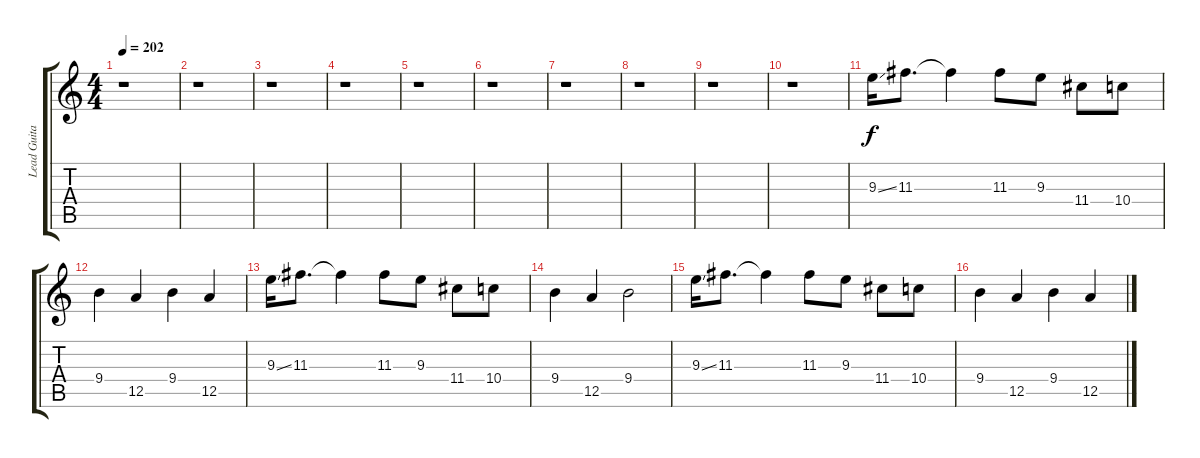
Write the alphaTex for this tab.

\track ("Lead Guitar" "Lead Guita") {instrument distortionguitar}
\staff {score tabs}
\tuning (E4 B3 G3 D3 A2 E2) {hide}
\ts (4 4)
\tempo 202
\clef g2
\ks c
r.1{dy p} |
r.1 |
r.1 |
r.1 |
r.1 |
r.1 |
r.1 |
r.1 |
r.1 |
r.1 |
9.3{ss}.16{dy f} 11.3.8{d} 11.3{t}.4 11.3.8 9.3.8 11.4.8 10.4.8 |
9.4.4 12.5.4 9.4.4 12.5.4 |
9.3{ss}.16 11.3.8{d} 11.3{t}.4 11.3.8 9.3.8 11.4.8 10.4.8 |
9.4.4 12.5.4 9.4.2 |
9.3{ss}.16 11.3.8{d} 11.3{t}.4 11.3.8 9.3.8 11.4.8 10.4.8 |
9.4.4 12.5.4 9.4.4 12.5.4
